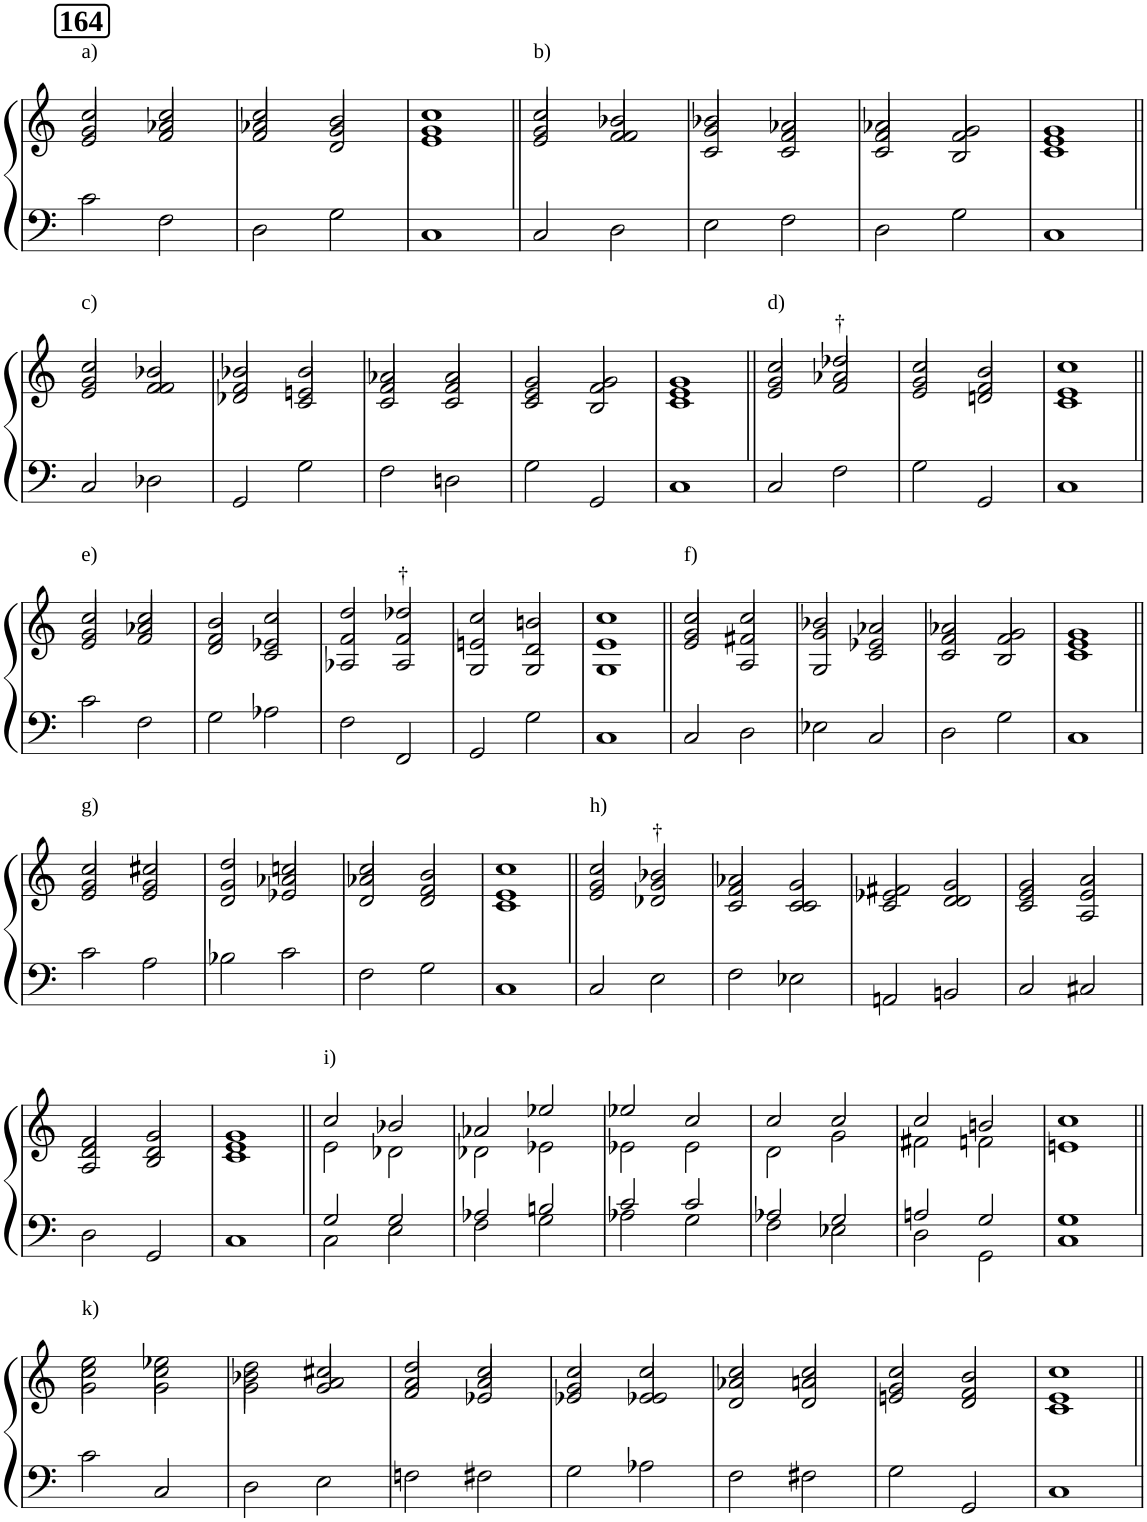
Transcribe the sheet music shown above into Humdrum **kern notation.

**kern	**kern	**text
*part1	*part1	*part1
*staff2	*staff1	*staff1
*I"Piano	*	*
*I'Pno	*	*
*clefF4	*clefG2	*
*k[]	*k[]	*
*M1/1	*M1/1	*
!!LO:REH:place=s1:a:B:cj:fs=14:t=164
=1	=1	=1
*^	*^	*
*	*	*	*^	*
!	!	!LO:TX:a:t=a)	!	!	!
1ryy	2c\	2cc/	2g/	2e/	.
.	2F\	2cc/	2a-X/	2f/	.
=2	=2	=2	=2	=2	=2
1ryy	2D\	2cc/	2a-X/	2f/	.
.	2G\	2b/	2g/	2d/	.
=3	=3	=3	=3	=3	=3
1ryy	1C	1cc	1g	1e	.
=4||	=4||	=4||	=4||	=4||	=4||
!	!	!LO:TX:a:t=b)	!	!	!
1ryy	2C/	2cc/	2g/	2e/	.
.	2D\	2b-X/	2f/	2f/	.
=5	=5	=5	=5	=5	=5
1ryy	2E\	2b-X/	2g/	2c/	.
.	2F\	2a-X/	2f/	2c/	.
=6	=6	=6	=6	=6	=6
1ryy	2D\	2a-X/	2f/	2c/	.
.	2G\	2g/	2f/	2B/	.
=7	=7	=7	=7	=7	=7
1ryy	1C	1g	1e	1c	.
!!LO:LB:g=z	!!	!!
=8||	=8||	=8||	=8||	=8||	=8||
!	!	!LO:TX:a:t=c)	!	!	!
1ryy	2C/	2cc/	2g/	2e/	.
.	2D-X\	2b-X/	2f/	2f/	.
=9	=9	=9	=9	=9	=9
1ryy	2GG/	2b-X/	2f/	2d-X/	.
.	2G\	2b-/	2en/	2c/	.
=10	=10	=10	=10	=10	=10
1ryy	2F\	2a-X/	2f/	2c/	.
.	2Dn\	2a-/	2f/	2c/	.
=11	=11	=11	=11	=11	=11
1ryy	2G\	2g/	2e/	2c/	.
.	2GG/	2g/	2f/	2B/	.
=12	=12	=12	=12	=12	=12
1ryy	1C	1g	1e	1c	.
=13||	=13||	=13||	=13||	=13||	=13||
!	!	!LO:TX:a:t=d)	!	!	!
1ryy	2C/	2cc/	2g/	2e/	.
!	!	!	!	!	!LO:LY:a
.	2F\	2dd-X/	2a-X/	2f/	†
=14	=14	=14	=14	=14	=14
1ryy	2G\	2cc/	2g/	2e/	.
.	2GG/	2b/	2f/	2dn/	.
=15	=15	=15	=15	=15	=15
1ryy	1C	1cc	1e	1c	.
!!LO:LB:g=z	!!	!!
=16||	=16||	=16||	=16||	=16||	=16||
!	!	!LO:TX:a:t=e)	!	!	!
1ryy	2c\	2cc/	2g/	2e/	.
.	2F\	2cc/	2a-X/	2f/	.
=17	=17	=17	=17	=17	=17
1ryy	2G\	2b/	2f/	2d/	.
.	2A-X\	2cc/	2e-X/	2c/	.
=18	=18	=18	=18	=18	=18
1ryy	2F\	2dd/	2f/	2A-X/	.
!	!	!	!	!	!LO:LY:a
.	2FF/	2dd-X/	2f/	2A-/	†
=19	=19	=19	=19	=19	=19
1ryy	2GG/	2cc/	2en/	2G/	.
.	2G\	2bn/	2d/	2G/	.
=20	=20	=20	=20	=20	=20
1ryy	1C	1cc	1e	1G	.
=21||	=21||	=21||	=21||	=21||	=21||
!	!	!LO:TX:a:t=f)	!	!	!
1ryy	2C/	2cc/	2g/	2e/	.
.	2D\	2cc/	2f#X/	2A/	.
=22	=22	=22	=22	=22	=22
1ryy	2E-X\	2b-X/	2g/	2G/	.
.	2C/	2a-X/	2e-X/	2c/	.
=23	=23	=23	=23	=23	=23
1ryy	2D\	2a-X/	2f/	2c/	.
.	2G\	2g/	2f/	2B/	.
=24	=24	=24	=24	=24	=24
1ryy	1C	1g	1e	1c	.
!!LO:LB:g=z	!!	!!
=25||	=25||	=25||	=25||	=25||	=25||
!	!	!LO:TX:a:t=g)	!	!	!
1ryy	2c\	2cc/	2g/	2e/	.
.	2A\	2cc#X/	2g/	2e/	.
=26	=26	=26	=26	=26	=26
1ryy	2B-X\	2dd/	2g/	2d/	.
.	2c\	2ccn/	2a-X/	2e-X/	.
=27	=27	=27	=27	=27	=27
1ryy	2F\	2cc/	2a-X/	2d/	.
.	2G\	2b/	2f/	2d/	.
=28	=28	=28	=28	=28	=28
1ryy	1C	1cc	1e	1c	.
=29||	=29||	=29||	=29||	=29||	=29||
!	!	!LO:TX:a:t=h)	!	!	!
1ryy	2C/	2cc/	2g/	2e/	.
!	!	!	!	!	!LO:LY:a
.	2E\	2b-X/	2g/	2d-X/	†
=30	=30	=30	=30	=30	=30
1ryy	2F\	2a-X/	2f/	2c/	.
.	2E-X\	2g/	2c/	2c/	.
=31	=31	=31	=31	=31	=31
1ryy	2AAn/	2f#X/	2e-X/	2c/	.
.	2BBn/	2g/	2d/	2d/	.
=32	=32	=32	=32	=32	=32
1ryy	2C/	2g/	2e/	2c/	.
.	2C#X/	2a/	2e/	2A/	.
!!LO:LB:g=z	!!	!!
=33	=33	=33	=33	=33	=33
1ryy	2D\	2f/	2d/	2A/	.
.	2GG/	2g/	2d/	2B/	.
=34	=34	=34	=34	=34	=34
1ryy	1C	1g	1e	1c	.
=35||	=35||	=35||	=35||	=35||	=35||
*	*^	*	*	*	*
!	!	!	!LO:TX:a:t=i)	!	!	!
*	*	*	*	*v	*v	*
1ryy	2G/	2C\	2cc/	2e\	.
.	2G/	2E\	2b-X/	2d-X\	.
=36	=36	=36	=36	=36	=36
1ryy	2A-X/	2F\	2a-X/	2d-X\	.
.	2Bn/	2G\	2ee-X/	2e-X\	.
=37	=37	=37	=37	=37	=37
1ryy	2c/	2A-X\	2ee-X/	2e-X\	.
.	2c/	2G\	2cc/	2e-\	.
=38	=38	=38	=38	=38	=38
1ryy	2A-X/	2F\	2cc/	2d\	.
.	2G/	2E-X\	2cc/	2g\	.
=39	=39	=39	=39	=39	=39
1ryy	2An/	2D\	2cc/	2f#X\	.
.	2G/	2GG\	2bn/	2fn\	.
=40	=40	=40	=40	=40	=40
1ryy	1G	1C	1cc	1en	.
!!LO:LB:g=z
=41||	=41||	=41||	=41||	=41||	=41||
*	*	*	*	*^	*
!	!	!	!LO:TX:a:t=k)	!	!	!
*	*v	*v	*	*	*	*
1ryy	2c\	2ee\	2cc\	2g\	.
.	2C/	2ee-X\	2cc\	2g\	.
=42	=42	=42	=42	=42	=42
1ryy	2D\	2dd\	2b-X\	2g\	.
.	2E\	2cc#X/	2a/	2g/	.
=43	=43	=43	=43	=43	=43
1ryy	2Fn\	2dd/	2a/	2f/	.
.	2F#X\	2cc/	2a/	2e-X/	.
=44	=44	=44	=44	=44	=44
1ryy	2G\	2cc/	2g/	2e-X/	.
.	2A-X\	2cc/	2e-/	2e-X/	.
=45	=45	=45	=45	=45	=45
1ryy	2F\	2cc/	2a-X/	2d/	.
.	2F#X\	2cc/	2an/	2d/	.
=46	=46	=46	=46	=46	=46
1ryy	2G\	2cc/	2g/	2en/	.
.	2GG/	2b/	2f/	2d/	.
=47	=47	=47	=47	=47	=47
1ryy	1C	1cc	1e	1c	.
*v	*v	*	*	*	*
*	*v	*v	*v	*
=||	=||	=||
*-	*-	*-
